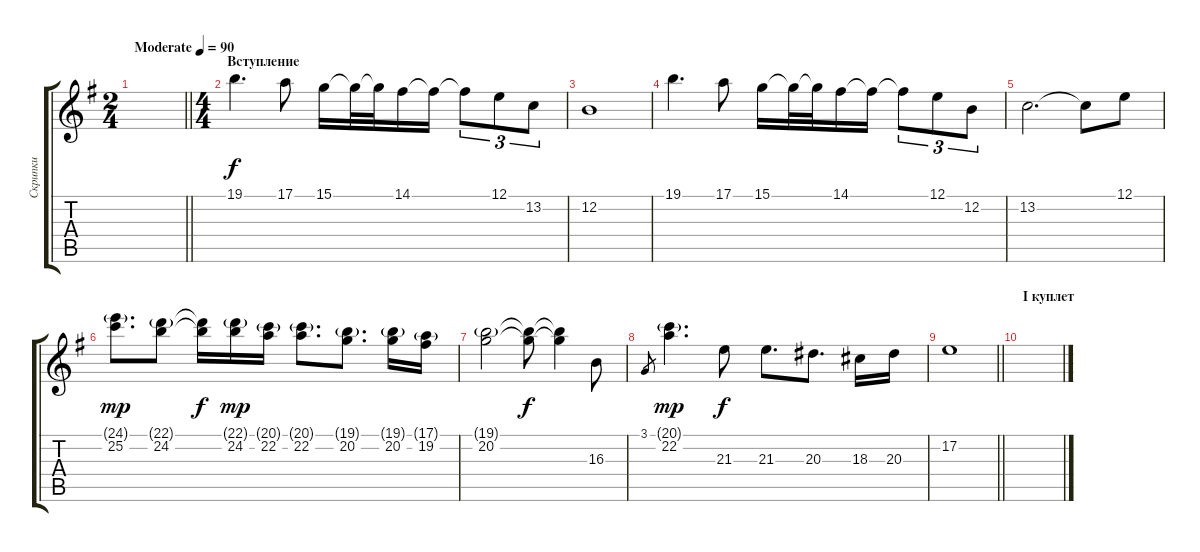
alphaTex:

\track ("Скрипки" "Скрипки") {instrument stringensemble1}
\staff {score tabs}
\tuning (E4 B3 G3 D3 A2 E2) {hide}
\ts (2 4)
\tempo (90 "Moderate")
\clef g2
\barLineRight lightlight
\ks eminor
|
\ts (4 4)
\section ("" "Вступление")
19.1.4{d} 17.1.8 15.1.16 15.1{t}.32 15.1{t}.32 14.1.16 14.1{t}.16 14.1{t}.8{tu (3 2)} 12.1.8{tu (3 2)} 13.2.8{tu (3 2)} |
12.2.1 |
19.1.4{d} 17.1.8 15.1.16 15.1{t}.32 15.1{t}.32 14.1.16 14.1{t}.16 14.1{t}.8{tu (3 2)} 12.1.8{tu (3 2)} 12.2.8{tu (3 2)} |
13.2.2{d} 13.2{t}.8 12.1.8 |
(24.1{g} 25.2).8{d dy mp} (22.1{g} 24.2).8 (22.1{t} 24.2{t}).16{dy f} (22.1{g} 24.2).16{dy mp} (20.1{g} 22.2).16 (20.1{g} 22.2).8{d} (19.1{g} 20.2).8{d} (19.1{g} 20.2).16 (17.1{g} 19.2).16 |
(19.1{g} 20.2).2 (19.1{t} 20.2{t}).8{dy f} (19.1{t} 20.2{t}).4 16.3.8 |
3.1.8{gr} (20.1{g} 22.2).4{d dy mp} 21.3.8{dy f} 21.3.8{d} 20.3.8{d} 18.3.16 20.3.16 |
\barLineRight lightlight
17.2.1 |
\section ("" "I куплет")
